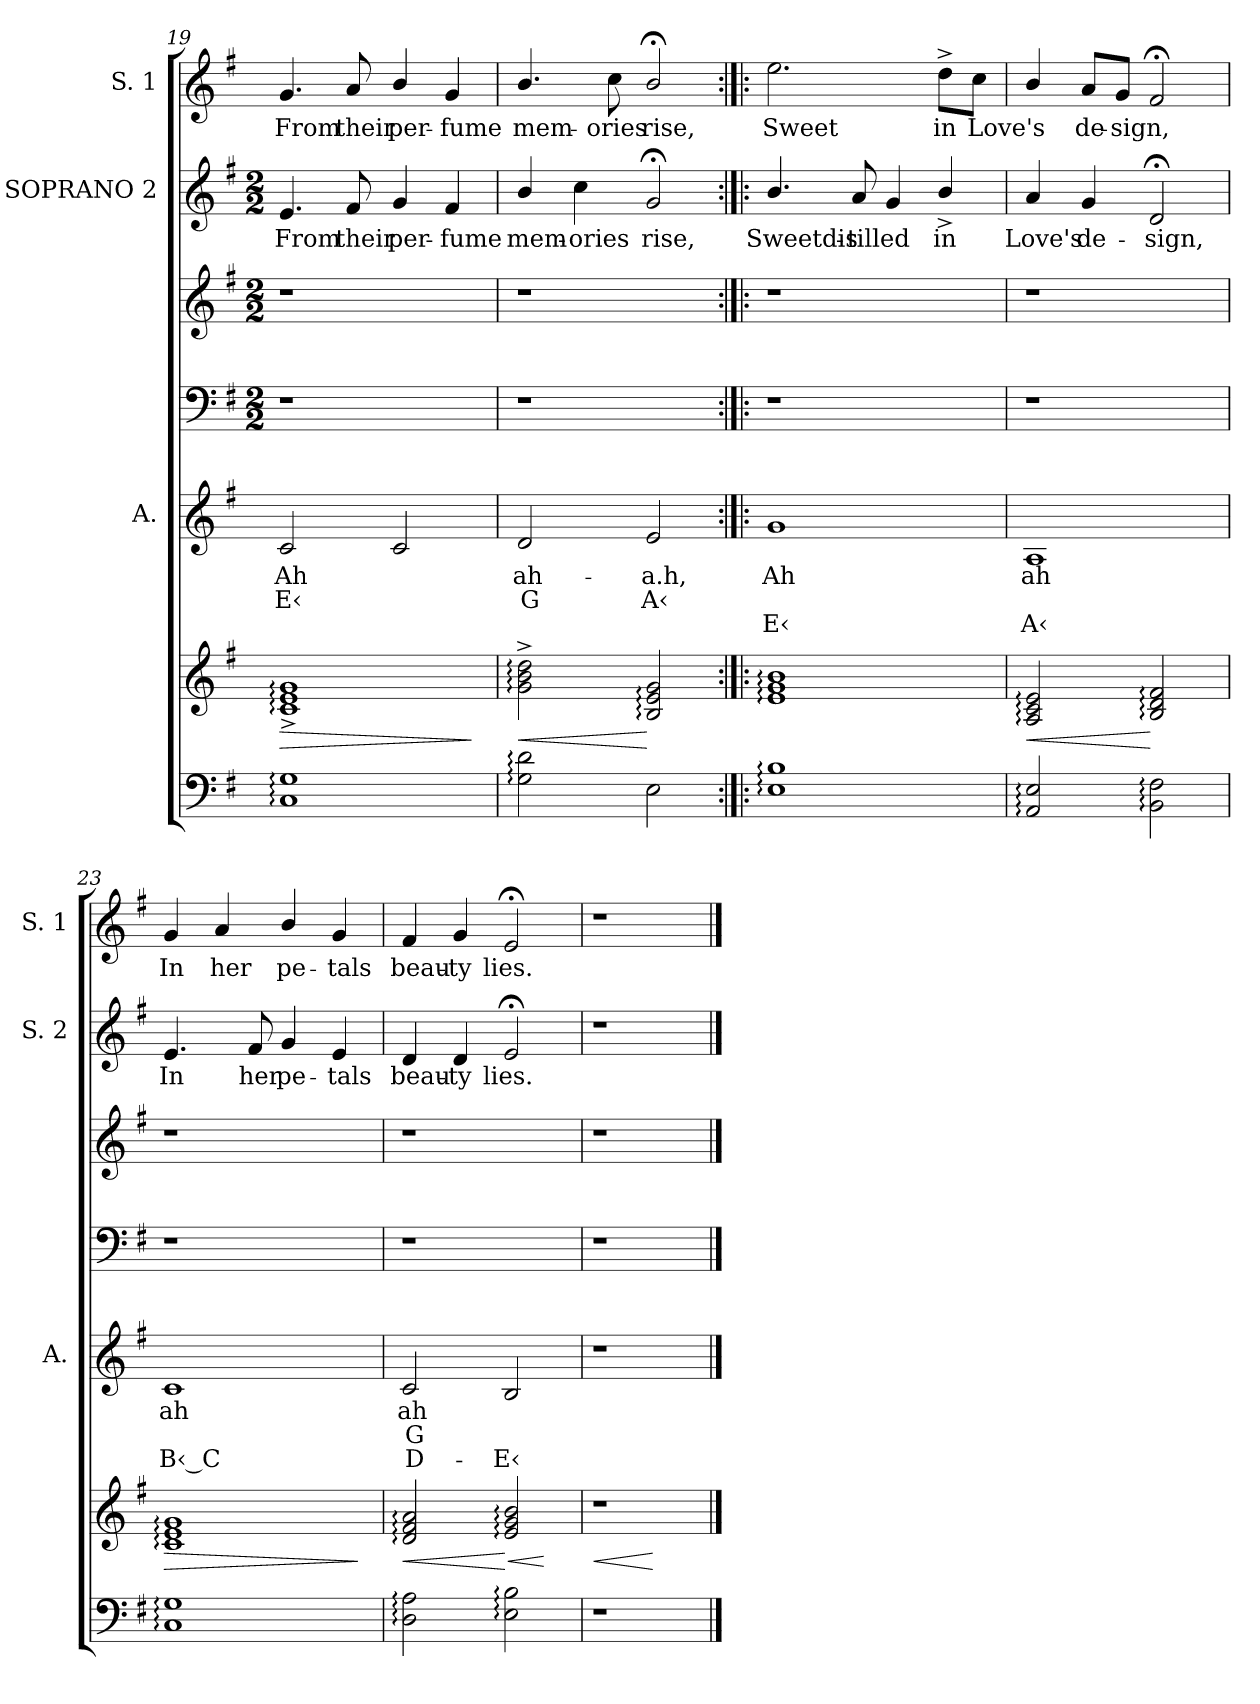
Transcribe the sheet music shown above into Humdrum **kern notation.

**kern	**kern	**dynam	**kern	**text	**text	**text	**kern	**kern	**kern	**text	**kern	**text
*part7	*part6	*part6	*part5	*part5	*part5	*part5	*part4	*part3	*part2	*part2	*part1	*part1
*staff7	*staff6	*staff6	*staff5	*staff5	*staff5	*staff5	*staff4	*staff3	*staff2	*staff2	*staff1	*staff1
*	*	*	*I"A.	*	*	*	*	*	*I"SOPRANO 2	*	*I"S. 1	*
*	*	*	*I'A.	*	*	*	*	*	*I'S. 2	*	*I'S. 1	*
*clefF4	*clefG2	*	*clefG2	*	*	*	*clefF4	*clefG2	*clefG2	*	*clefG2	*
*k[f#]	*k[f#]	*	*k[f#]	*	*	*	*k[f#]	*k[f#]	*k[f#]	*	*k[f#]	*
*G:	*G:	*	*G:	*	*	*	*G:	*G:	*G:	*	*G:	*
*	*	*	*	*	*	*	*M2/2	*M2/2	*M2/2	*	*	*
=19	=19	=19	=19	=19	=19	=19	=19	=19	=19	=19	=19	=19
!	!	!LO:HP:b	!	!LO:LY:b	!LO:LY:b	!	!	!	!	!LO:LY:b	!	!LO:LY:b
1C: 1G:	1c:^< 1e:^< 1g:^<	>	2c/	Ah	E‹	.	1r	1r	4.e/	From	4.g/	From
!	!	!	!	!	!	!	!	!	!	!LO:LY:b	!	!LO:LY:b
.	.	.	.	.	.	.	.	.	8f#/	their	8a/	their
!	!	!	!	!	!	!	!	!	!	!LO:LY:b	!	!LO:LY:b
.	.	.	2c/	.	.	.	.	.	4g/	per-	4b/	per-
!	!	!	!	!	!	!	!	!	!	!LO:LY:b	!	!LO:LY:b
.	.	.	.	.	.	.	.	.	4f#/	-fume	4g/	-fume
.	.	]	.	.	.	.	.	.	.	.	.	.
=20	=20	=20	=20	=20	=20	=20	=20	=20	=20	=20	=20	=20
!	!	!LO:HP:b	!	!	!	!	!	!	!	!	!	!
!	!	!LO:HP:n=1:b	!	!	!	!	!	!	!	!	!	!
!	!	!LO:HP:n=1:b	!	!LO:LY:b	!LO:LY:b	!	!	!	!	!LO:LY:b	!	!LO:LY:b
2G\: 2d\:	2g\:^> 2b\:^> 2dd\:^>	< < >	2d/	ah-	G	.	1r	1r	4b/	mem-	4.b/	mem-
!	!	!	!	!	!	!	!	!	!	!LO:LY:b:rj	!	!
.	.	.	.	.	.	.	.	.	4cc\	-ories	.	.
!	!	!	!	!	!	!	!	!	!	!	!	!LO:LY:b
.	.	.	.	.	.	.	.	.	.	.	8cc\	-ories
!	!	!	!	!LO:LY:b	!LO:LY:b	!	!	!	!	!LO:LY:b	!	!LO:LY:b
2E:\	2B/: 2e/: 2g/:	[ [ ]	2e/	-a.h,	A‹	.	.	.	2g;/	rise,	2b;</	rise,
!!LO:PB:g=z
=21:|!|:	=21:|!|:	=21:|!|:	=21:|!|:	=21:|!|:	=21:|!|:	=21:|!|:	=21:|!|:	=21:|!|:	=21:|!|:	=21:|!|:	=21:|!|:	=21:|!|:
!	!	!	!	!LO:LY:b	!	!LO:LY:b	!	!	!	!LO:LY:b	!	!LO:LY:b
1E: 1B:	1e: 1g: 1b:	.	1g	Ah	.	E‹	1r	1r	4.b/	Sweetdis-	2.ee\	Sweet
!	!	!	!	!	!	!	!	!	!	!LO:LY:b	!	!
.	.	.	.	.	.	.	.	.	8a/	-tilled	.	.
.	.	.	.	.	.	.	.	.	4g/	.	.	.
!	!	!	!	!	!	!	!	!	!	!LO:LY:b	!	!LO:LY:b
.	.	.	.	.	.	.	.	.	4b^>/	in	8dd^>\L	in
!	!	!	!	!	!	!	!	!	!	!	!	!LO:LY:b
.	.	.	.	.	.	.	.	.	.	.	8cc\J	Love's
=22	=22	=22	=22	=22	=22	=22	=22	=22	=22	=22	=22	=22
!	!	!LO:HP:b	!	!	!	!	!	!	!	!	!	!
!	!	!LO:HP:n=1:b	!	!	!	!	!	!	!	!	!	!
!	!	!LO:HP:n=1:b	!	!	!	!	!	!	!	!	!	!
!	!	!LO:HP:n=1:b	!	!LO:LY:b	!	!LO:LY:b	!	!	!	!LO:LY:b	!	!
2AA/: 2E/:	2A/: 2c/: 2e/:	< < < >	1A	ah	.	A‹	1r	1r	4a/	Love's	4b/	.
!	!	!	!	!	!	!	!	!	!	!LO:LY:b	!	!LO:LY:b
.	.	.	.	.	.	.	.	.	4g/	de-	8a/L	de-
!	!	!	!	!	!	!	!	!	!	!	!	!LO:LY:b
.	.	.	.	.	.	.	.	.	.	.	8g/J	-sign,
!	!	!	!	!	!	!	!	!	!	!LO:LY:b	!	!
2BB\: 2F#\:	2B/: 2d/: 2f#/:	[ [ [ ]	.	.	.	.	.	.	2d;/	-sign,	2f#;/	.
=23	=23	=23	=23	=23	=23	=23	=23	=23	=23	=23	=23	=23
!	!	!LO:HP:b	!	!LO:LY:b	!	!LO:LY:b	!	!	!	!LO:LY:b	!	!LO:LY:b
1C: 1G:	1c: 1e: 1g:	>	1c	ah	.	B‹ C	1r	1r	4.e/	In	4g/	In
!	!	!	!	!	!	!	!	!	!	!	!	!LO:LY:b
.	.	.	.	.	.	.	.	.	.	.	4a/	her
!	!	!	!	!	!	!	!	!	!	!LO:LY:b	!	!
.	.	.	.	.	.	.	.	.	8f#/	her	.	.
!	!	!	!	!	!	!	!	!	!	!LO:LY:b	!	!LO:LY:b
.	.	.	.	.	.	.	.	.	4g/	pe-	4b/	pe-
!	!	!	!	!	!	!	!	!	!	!LO:LY:b:rj	!	!LO:LY:b:rj
.	.	.	.	.	.	.	.	.	4e/	-tals	4g/	-tals
.	.	]	.	.	.	.	.	.	.	.	.	.
=24	=24	=24	=24	=24	=24	=24	=24	=24	=24	=24	=24	=24
!	!	!LO:HP:b	!	!	!	!	!	!	!	!	!	!
!	!	!LO:HP:n=1:b	!	!	!	!	!	!	!	!	!	!
!	!	!LO:HP:n=1:b	!	!	!	!	!	!	!	!	!	!
!	!	!LO:HP:n=1:b	!	!	!	!	!	!	!	!	!	!
!	!	!LO:HP:n=1:b	!	!	!	!	!	!	!	!	!	!
!	!	!LO:HP:n=1:b	!	!LO:LY:b	!LO:LY:b	!LO:LY:b	!	!	!	!LO:LY:b	!	!LO:LY:b
2D\: 2A\:	2d/: 2f#/: 2a/:	< > < > < >	2c/	ah	G	D-	1r	1r	4d/	beau-	4f#/	beau-
!	!	!	!	!	!	!	!	!	!	!LO:LY:b:rj	!	!LO:LY:b:rj
.	.	.	.	.	.	.	.	.	4d/	-ty	4g/	-ty
!	!	!LO:HP:n=1:b	!	!	!	!LO:LY:b	!	!	!	!LO:LY:b	!	!LO:LY:b
2E\: 2B\:	2e/: 2g/: 2b/:	[ ] [ ] [ ] <	2B/	.	.	-E‹	.	.	2e;/	lies.	2e;/	lies.
.	.	[	.	.	.	.	.	.	.	.	.	.
=25	=25	=25	=25	=25	=25	=25	=25	=25	=25	=25	=25	=25
!	!	!LO:HP:b	!	!	!	!	!	!	!	!	!	!
1r	1r	<	1r	.	.	.	1r	1r	1r	.	1r	.
.	.	[	.	.	.	.	.	.	.	.	.	.
==	==	==	==	==	==	==	==	==	==	==	==	==
*-	*-	*-	*-	*-	*-	*-	*-	*-	*-	*-	*-	*-
